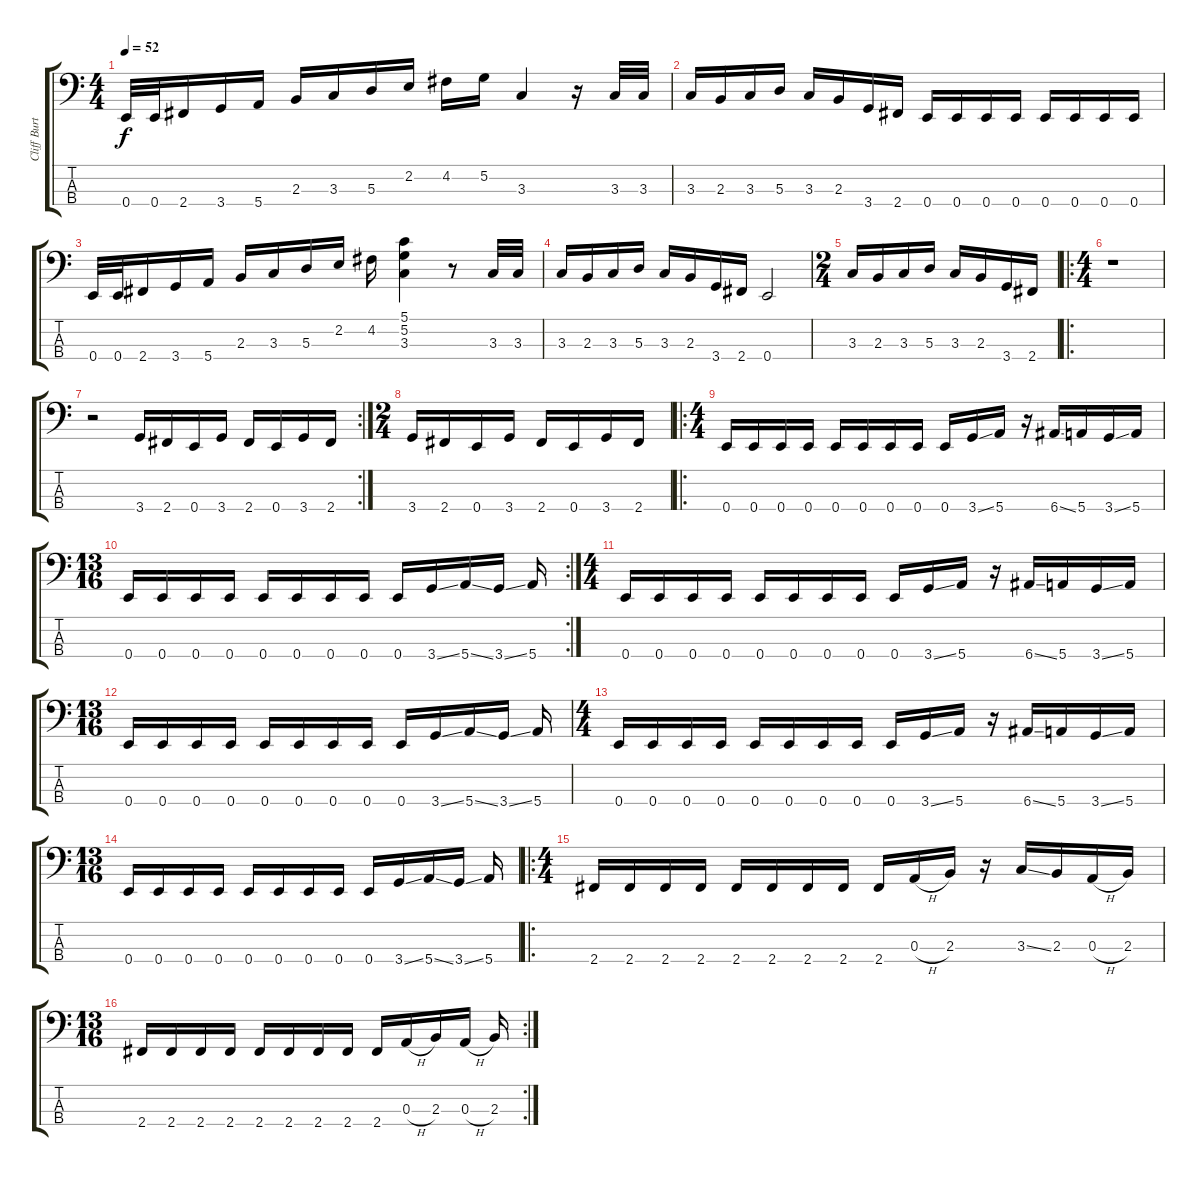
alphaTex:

\track ("Cliff Burton" "Cliff Burt") {instrument slapbass1}
\staff {score tabs}
\tuning (G2 D2 A1 E1) {hide}
\ts (4 4)
\tempo 52
\clef f4
\ks c
0.4.32{dy f} 0.4.32 2.4.16 3.4.16 5.4.16 2.3.16 3.3.16 5.3.16 2.2.16 4.2.16 5.2.16 3.3.4 r.16 3.3.32 3.3.32 |
3.3.16 2.3.16 3.3.16 5.3.16 3.3.16 2.3.16 3.4.16 2.4.16 0.4.16 0.4.16 0.4.16 0.4.16 0.4.16 0.4.16 0.4.16 0.4.16 |
0.4.32 0.4.32 2.4.16 3.4.16 5.4.16 2.3.16 3.3.16 5.3.16 2.2.16 4.2.16 (5.1 5.2 3.3).4 r.8 3.3.32 3.3.32 |
3.3.16 2.3.16 3.3.16 5.3.16 3.3.16 2.3.16 3.4.16 2.4.16 0.4.2 |
\ts (2 4)
3.3.16 2.3.16 3.3.16 5.3.16 3.3.16 2.3.16 3.4.16 2.4.16 |
\ro
\ts (4 4)
r.1 |
\rc 2
r.2 3.4.16 2.4.16 0.4.16 3.4.16 2.4.16 0.4.16 3.4.16 2.4.16 |
\ts (2 4)
3.4.16 2.4.16 0.4.16 3.4.16 2.4.16 0.4.16 3.4.16 2.4.16 |
\ro
\ts (4 4)
0.4.16 0.4.16 0.4.16 0.4.16 0.4.16 0.4.16 0.4.16 0.4.16 0.4.16 3.4{ss}.16 5.4.16 r.16 6.4{ss}.16 5.4.16 3.4{ss}.16 5.4.16 |
\rc 2
\ts (13 16)
0.4.16 0.4.16 0.4.16 0.4.16 0.4.16 0.4.16 0.4.16 0.4.16 0.4.16 3.4{ss}.16 5.4{ss}.16 3.4{ss}.16 5.4.16 |
\ts (4 4)
0.4.16 0.4.16 0.4.16 0.4.16 0.4.16 0.4.16 0.4.16 0.4.16 0.4.16 3.4{ss}.16 5.4.16 r.16 6.4{ss}.16 5.4.16 3.4{ss}.16 5.4.16 |
\ts (13 16)
0.4.16 0.4.16 0.4.16 0.4.16 0.4.16 0.4.16 0.4.16 0.4.16 0.4.16 3.4{ss}.16 5.4{ss}.16 3.4{ss}.16 5.4.16 |
\ts (4 4)
0.4.16 0.4.16 0.4.16 0.4.16 0.4.16 0.4.16 0.4.16 0.4.16 0.4.16 3.4{ss}.16 5.4.16 r.16 6.4{ss}.16 5.4.16 3.4{ss}.16 5.4.16 |
\ts (13 16)
0.4.16 0.4.16 0.4.16 0.4.16 0.4.16 0.4.16 0.4.16 0.4.16 0.4.16 3.4{ss}.16 5.4{ss}.16 3.4{ss}.16 5.4.16 |
\ro
\ts (4 4)
2.4.16 2.4.16 2.4.16 2.4.16 2.4.16 2.4.16 2.4.16 2.4.16 2.4.16 0.3{h}.16 2.3.16 r.16 3.3{ss}.16 2.3.16 0.3{h}.16 2.3.16 |
\rc 2
\ts (13 16)
2.4.16 2.4.16 2.4.16 2.4.16 2.4.16 2.4.16 2.4.16 2.4.16 2.4.16 0.3{h}.16 2.3.16 0.3{h}.16 2.3.16
